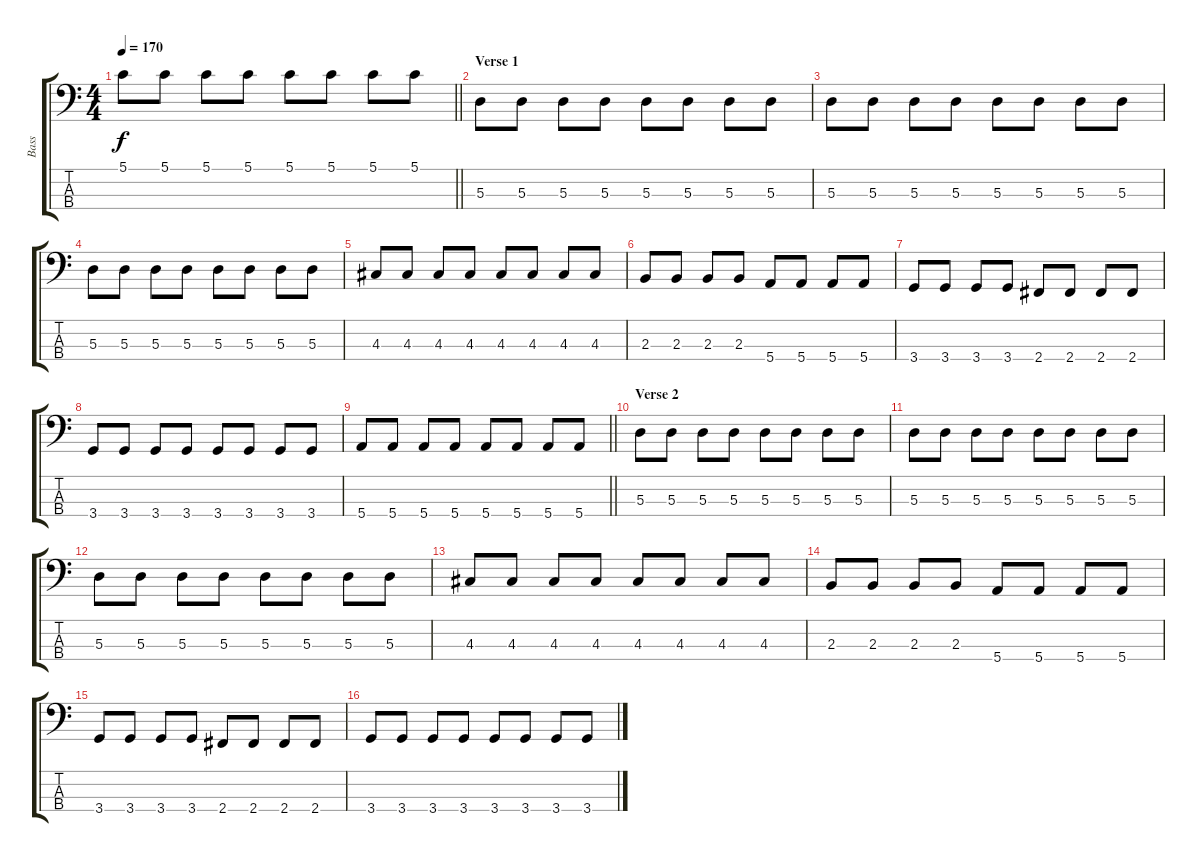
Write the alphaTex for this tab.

\track ("Bass" "Bass") {instrument electricbassfinger}
\staff {score tabs}
\tuning (G2 D2 A1 E1) {hide}
\ts (4 4)
\tempo 170
\clef f4
\barLineRight lightlight
\ks c
5.1.8{dy f} 5.1.8 5.1.8 5.1.8 5.1.8 5.1.8 5.1.8 5.1.8 |
\section ("" "Verse 1")
5.3.8 5.3.8 5.3.8 5.3.8 5.3.8 5.3.8 5.3.8 5.3.8 |
5.3.8 5.3.8 5.3.8 5.3.8 5.3.8 5.3.8 5.3.8 5.3.8 |
5.3.8 5.3.8 5.3.8 5.3.8 5.3.8 5.3.8 5.3.8 5.3.8 |
4.3.8 4.3.8 4.3.8 4.3.8 4.3.8 4.3.8 4.3.8 4.3.8 |
2.3.8 2.3.8 2.3.8 2.3.8 5.4.8 5.4.8 5.4.8 5.4.8 |
3.4.8 3.4.8 3.4.8 3.4.8 2.4.8 2.4.8 2.4.8 2.4.8 |
3.4.8 3.4.8 3.4.8 3.4.8 3.4.8 3.4.8 3.4.8 3.4.8 |
\barLineRight lightlight
5.4.8 5.4.8 5.4.8 5.4.8 5.4.8 5.4.8 5.4.8 5.4.8 |
\section ("" "Verse 2")
5.3.8 5.3.8 5.3.8 5.3.8 5.3.8 5.3.8 5.3.8 5.3.8 |
5.3.8 5.3.8 5.3.8 5.3.8 5.3.8 5.3.8 5.3.8 5.3.8 |
5.3.8 5.3.8 5.3.8 5.3.8 5.3.8 5.3.8 5.3.8 5.3.8 |
4.3.8 4.3.8 4.3.8 4.3.8 4.3.8 4.3.8 4.3.8 4.3.8 |
2.3.8 2.3.8 2.3.8 2.3.8 5.4.8 5.4.8 5.4.8 5.4.8 |
3.4.8 3.4.8 3.4.8 3.4.8 2.4.8 2.4.8 2.4.8 2.4.8 |
3.4.8 3.4.8 3.4.8 3.4.8 3.4.8 3.4.8 3.4.8 3.4.8
